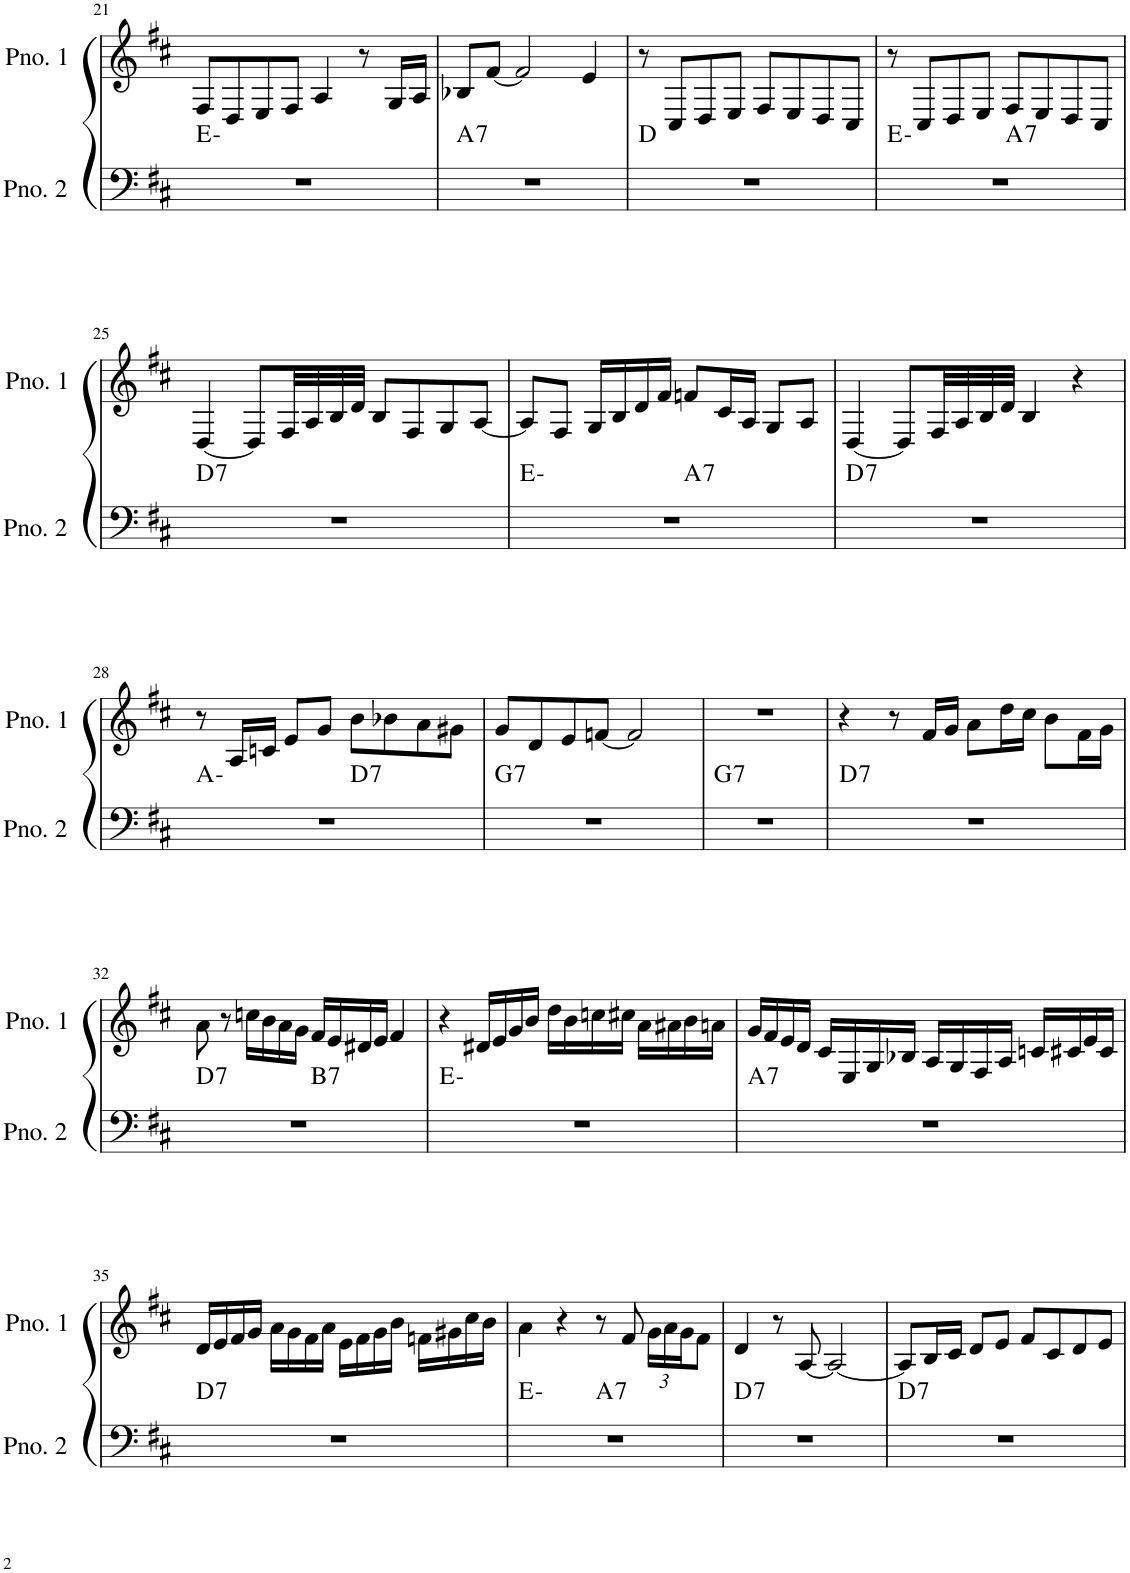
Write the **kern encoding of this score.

**kern	**harte	**kern
*part2	*part2	*part1
*staff2	*	*staff1
*I"ピアノ 2	*	*I"ピアノ 1
!!LO:PB:g=z
*clefF4	*	*clefG2
*k[f#c#]	*	*k[f#c#]
*M4/4	*	*M4/4
=21	=21	=21
1r	E:min	8F#/L
.	.	8D/
.	.	8E/
.	.	8F#/J
.	.	4A/
.	.	8r
.	.	16G/LL
.	.	16A/JJ
=22	=22	=22
!	!LO:H:kt=7	!
1r	A:7	8B-X/L
.	.	[8f#/J
.	.	2f#/]
.	.	4e/
=23	=23	=23
1r	D:maj	8r
.	.	8C#/L
.	.	8D/
.	.	8E/J
.	.	8F#/L
.	.	8E/
.	.	8D/
.	.	8C#/J
=24	=24	=24
*^	*	*
1r	2ryy	E:min	8r
.	.	.	8C#/L
.	.	.	8D/
.	.	.	8E/J
!	!	!LO:H:kt=7	!
.	2ryy	A:7	8F#/L
.	.	.	8E/
.	.	.	8D/
.	.	.	8C#/J
!!LO:LB:g=z
=25	=25	=25	=25
!	!	!LO:H:kt=7	!
*v	*v	*	*
1r	D:7	[4D/
.	.	8D/L]
.	.	32F#/LL
.	.	32A/
.	.	32B/
.	.	32d/JJJ
.	.	8B/L
.	.	8F#/
.	.	8G/
.	.	[8A/J
=26	=26	=26
*^	*	*
1r	2ryy	E:min	8A/L]
.	.	.	8F#/J
.	.	.	16G/LL
.	.	.	16B/
.	.	.	16d/
.	.	.	16f#/JJ
!	!	!LO:H:kt=7	!
.	2ryy	A:7	8fn/L
.	.	.	16c#/L
.	.	.	16A/JJ
.	.	.	8G/L
.	.	.	8A/J
=27	=27	=27	=27
!	!	!LO:H:kt=7	!
*v	*v	*	*
1r	D:7	[4D/
.	.	8D/L]
.	.	32F#/LL
.	.	32A/
.	.	32B/
.	.	32d/JJJ
.	.	4B/
.	.	4r
!!LO:LB:g=z
=28	=28	=28
*^	*	*
1r	2ryy	A:min	8r
.	.	.	16A/LL
.	.	.	16cn/JJ
.	.	.	8e/L
.	.	.	8g/J
!	!	!LO:H:kt=7	!
.	2ryy	D:7	8b\L
.	.	.	8b-X\
.	.	.	8a\
.	.	.	8g#X\J
=29	=29	=29	=29
!	!	!LO:H:kt=7	!
*v	*v	*	*
1r	G:7	8g/L
.	.	8d/
.	.	8e/
.	.	[8fn/J
.	.	2f/]
=30	=30	=30
!	!LO:H:kt=7	!
1r	G:7	1r
=31	=31	=31
!	!LO:H:kt=7	!
1r	D:7	4r
.	.	8r
.	.	16f#/LL
.	.	16g/JJ
.	.	8a\L
.	.	16dd\L
.	.	16cc#\JJ
.	.	8b\L
.	.	16f#\L
.	.	16g\JJ
!!LO:LB:g=z
=32	=32	=32
!	!LO:H:kt=7	!
*^	*	*
1r	2ryy	D:7	8a\
.	.	.	8r
.	.	.	16ccn\LL
.	.	.	16b\
.	.	.	16a\
.	.	.	16g\JJ
!	!	!LO:H:kt=7	!
.	2ryy	B:7	16f#/LL
.	.	.	16e/
.	.	.	16d#X/
.	.	.	16e/JJ
.	.	.	4f#/
*v	*v	*	*
=33	=33	=33
1r	E:min	4r
.	.	16d#X/LL
.	.	16e/
.	.	16g/
.	.	16b/JJ
.	.	16dd\LL
.	.	16b\
.	.	16ccn\
.	.	16cc#X\JJ
.	.	16a\LL
.	.	16a#X\
.	.	16b\
.	.	16an\JJ
=34	=34	=34
!	!LO:H:kt=7	!
1r	A:7	16g/LL
.	.	16f#/
.	.	16e/
.	.	16d/JJ
.	.	16c#/LL
.	.	16E/
.	.	16G/
.	.	16B-X/JJ
.	.	16A/LL
.	.	16G/
.	.	16F#/
.	.	16A/JJ
.	.	16cn/LL
.	.	16c#X/
.	.	16e/
.	.	16c#/JJ
!!LO:LB:g=z
=35	=35	=35
!	!LO:H:kt=7	!
1r	D:7	16d/LL
.	.	16e/
.	.	16f#/
.	.	16g/JJ
.	.	16a\LL
.	.	16g\
.	.	16f#\
.	.	16a\JJ
.	.	16e\LL
.	.	16f#\
.	.	16g\
.	.	16b\JJ
.	.	16fn\LL
.	.	16g#X\
.	.	16cc#\
.	.	16b\JJ
=36	=36	=36
*^	*	*
1r	2ryy	E:min	4a\
.	.	.	4r
!	!	!LO:H:kt=7	!
.	2ryy	A:7	8r
.	.	.	8f#/
*	*	*	*Xbrackettup
.	.	.	24g\LL
.	.	.	24a\
.	.	.	24g\J
.	.	.	8f#\J
=37	=37	=37	=37
!	!	!LO:H:kt=7	!
*v	*v	*	*
1r	D:7	4d/
.	.	8r
.	.	[8A/
.	.	2A/_
=38	=38	=38
!	!LO:H:kt=7	!
1r	D:7	8A/L]
.	.	16B/L
.	.	16c#/JJ
.	.	8d/L
.	.	8e/J
.	.	8f#/L
.	.	8c#/
.	.	8d/
.	.	8e/J
=	=	=
*-	*-	*-
